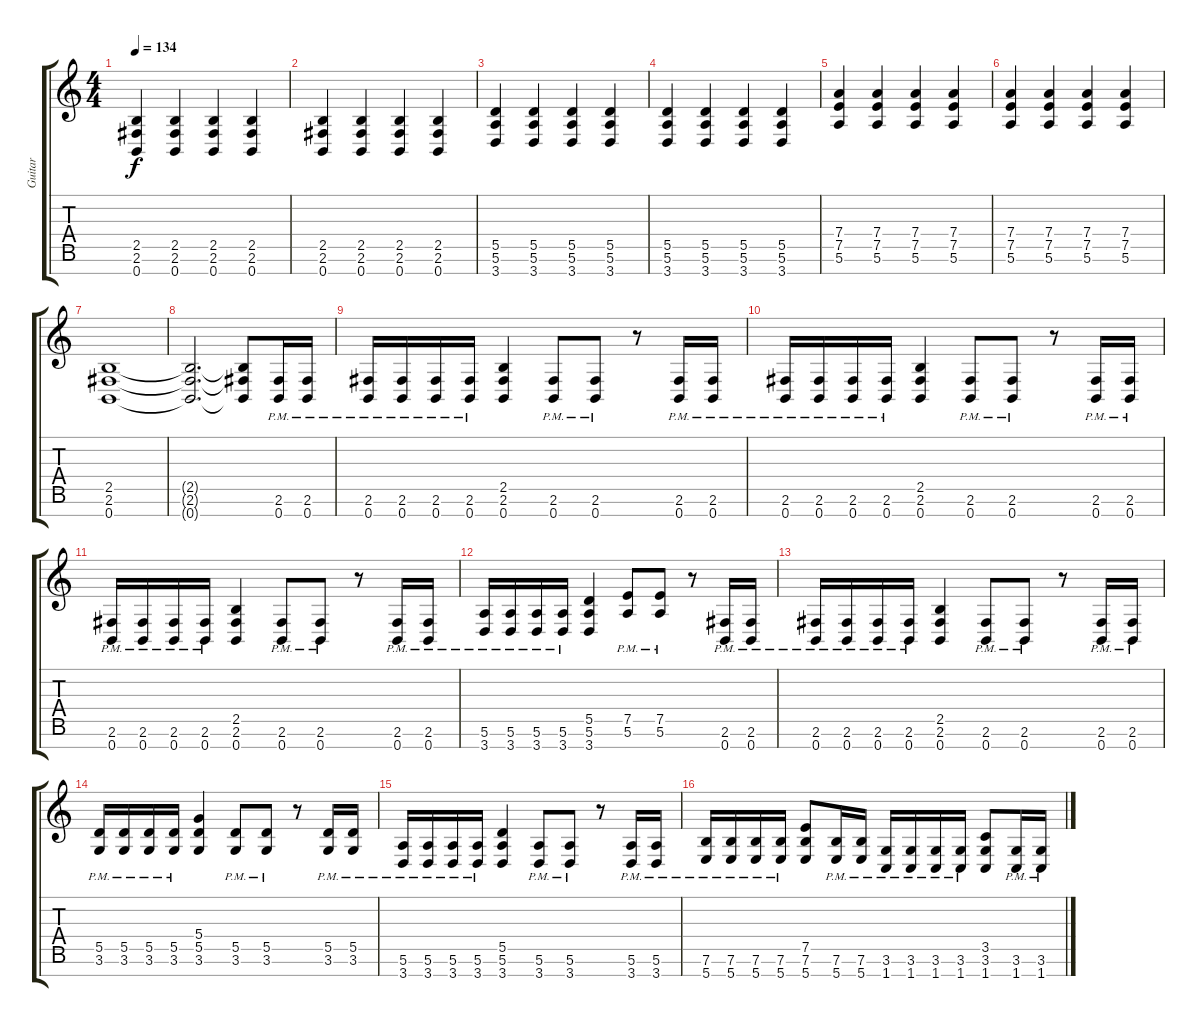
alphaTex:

\track ("Guitar" "Guitar") {instrument distortionguitar}
\staff {score tabs}
\tuning (E4 B3 G3 D3 A2 E2 B1) {hide}
\ts (4 4)
\tempo 134
\clef g2
\ks c
(2.5 2.6 0.7).4{dy f} (2.5 2.6 0.7).4 (2.5 2.6 0.7).4 (2.5 2.6 0.7).4 |
(2.5 2.6 0.7).4 (2.5 2.6 0.7).4 (2.5 2.6 0.7).4 (2.5 2.6 0.7).4 |
(5.5 5.6 3.7).4 (5.5 5.6 3.7).4 (5.5 5.6 3.7).4 (5.5 5.6 3.7).4 |
(5.5 5.6 3.7).4 (5.5 5.6 3.7).4 (5.5 5.6 3.7).4 (5.5 5.6 3.7).4 |
(7.4 7.5 5.6).4 (7.4 7.5 5.6).4 (7.4 7.5 5.6).4 (7.4 7.5 5.6).4 |
(7.4 7.5 5.6).4 (7.4 7.5 5.6).4 (7.4 7.5 5.6).4 (7.4 7.5 5.6).4 |
(2.5 2.6 0.7).1 |
(2.5{t} 2.6{t} 0.7{t}).2{d} (2.5{t} 2.6{t} 0.7{t}).8 (2.6{pm} 0.7{pm}).16 (2.6{pm} 0.7{pm}).16 |
(2.6{pm} 0.7{pm}).16 (2.6{pm} 0.7{pm}).16 (2.6{pm} 0.7{pm}).16 (2.6{pm} 0.7{pm}).16 (2.5 2.6 0.7).4 (2.6{pm} 0.7{pm}).8 (2.6{pm} 0.7{pm}).8 r.8 (2.6{pm} 0.7{pm}).16 (2.6{pm} 0.7{pm}).16 |
(2.6{pm} 0.7{pm}).16 (2.6{pm} 0.7{pm}).16 (2.6{pm} 0.7{pm}).16 (2.6{pm} 0.7{pm}).16 (2.5 2.6 0.7).4 (2.6{pm} 0.7{pm}).8 (2.6{pm} 0.7{pm}).8 r.8 (2.6{pm} 0.7{pm}).16 (2.6{pm} 0.7{pm}).16 |
(2.6{pm} 0.7{pm}).16 (2.6{pm} 0.7{pm}).16 (2.6{pm} 0.7{pm}).16 (2.6{pm} 0.7{pm}).16 (2.5 2.6 0.7).4 (2.6{pm} 0.7{pm}).8 (2.6{pm} 0.7{pm}).8 r.8 (2.6{pm} 0.7{pm}).16 (2.6{pm} 0.7{pm}).16 |
(5.6{pm} 3.7{pm}).16 (5.6{pm} 3.7{pm}).16 (5.6{pm} 3.7{pm}).16 (5.6{pm} 3.7{pm}).16 (5.5 5.6 3.7).4 (7.5{pm} 5.6{pm}).8 (7.5{pm} 5.6{pm}).8 r.8 (2.6{pm} 0.7{pm}).16 (2.6{pm} 0.7{pm}).16 |
(2.6{pm} 0.7{pm}).16 (2.6{pm} 0.7{pm}).16 (2.6{pm} 0.7{pm}).16 (2.6{pm} 0.7{pm}).16 (2.5 2.6 0.7).4 (2.6{pm} 0.7{pm}).8 (2.6{pm} 0.7{pm}).8 r.8 (2.6{pm} 0.7{pm}).16 (2.6{pm} 0.7{pm}).16 |
(5.5{pm} 3.6{pm}).16 (5.5{pm} 3.6{pm}).16 (5.5{pm} 3.6{pm}).16 (5.5{pm} 3.6{pm}).16 (5.4 5.5 3.6).4 (5.5{pm} 3.6{pm}).8 (5.5{pm} 3.6{pm}).8 r.8 (5.5{pm} 3.6{pm}).16 (5.5{pm} 3.6{pm}).16 |
(5.6{pm} 3.7{pm}).16 (5.6{pm} 3.7{pm}).16 (5.6{pm} 3.7{pm}).16 (5.6{pm} 3.7{pm}).16 (5.5 5.6 3.7).4 (5.6{pm} 3.7{pm}).8 (5.6{pm} 3.7{pm}).8 r.8 (5.6{pm} 3.7{pm}).16 (5.6{pm} 3.7{pm}).16 |
(7.6{pm} 5.7{pm}).16 (7.6{pm} 5.7{pm}).16 (7.6{pm} 5.7{pm}).16 (7.6{pm} 5.7{pm}).16 (7.5 7.6 5.7).8 (7.6{pm} 5.7{pm}).16 (7.6{pm} 5.7{pm}).16 (3.6{pm} 1.7{pm}).16 (3.6{pm} 1.7{pm}).16 (3.6{pm} 1.7{pm}).16 (3.6{pm} 1.7{pm}).16 (3.5 3.6 1.7).8 (3.6{pm} 1.7{pm}).16 (3.6{pm} 1.7{pm}).16
